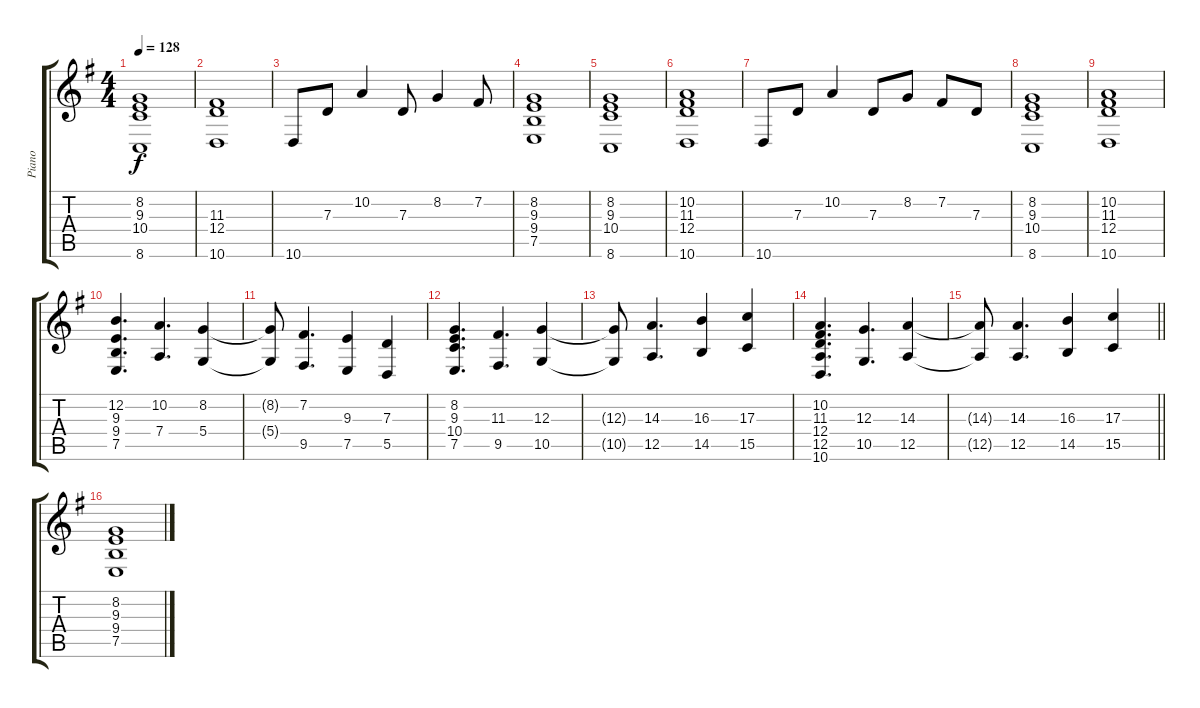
\track ("Piano" "Piano") {instrument acousticgrandpiano}
\staff {score tabs}
\tuning (E4 B3 G3 D3 A2 E2) {hide}
\ts (4 4)
\tempo 128
\clef g2
\ks eminor
(8.2 9.3 10.4 8.6).1{dy f} |
(11.3 12.4 10.6).1 |
10.6.8 7.3.8 10.2.4 7.3.8 8.2.4 7.2.8 |
(8.2 9.3 9.4 7.5).1 |
(8.2 9.3 10.4 8.6).1 |
(10.2 11.3 12.4 10.6).1 |
10.6.8 7.3.8 10.2.4 7.3.8 8.2.8 7.2.8 7.3.8 |
(8.2 9.3 10.4 8.6).1 |
(10.2 11.3 12.4 10.6).1 |
(12.2 9.3 9.4 7.5).4{d} (10.2 7.4).4{d} (8.2 5.4).4 |
(8.2{t} 5.4{t}).8 (7.2 9.5).4{d} (9.3 7.5).4 (7.3 5.5).4 |
(8.2 9.3 10.4 7.5).4{d} (11.3 9.5).4{d} (12.3 10.5).4 |
(12.3{t} 10.5{t}).8 (14.3 12.5).4{d} (16.3 14.5).4 (17.3 15.5).4 |
(10.2 11.3 12.4 12.5 10.6).4{d} (12.3 10.5).4{d} (14.3 12.5).4 |
\barLineRight lightlight
(14.3{t} 12.5{t}).8 (14.3 12.5).4{d} (16.3 14.5).4 (17.3 15.5).4 |
(8.2 9.3 9.4 7.5).1{volume 11 balance 3}
